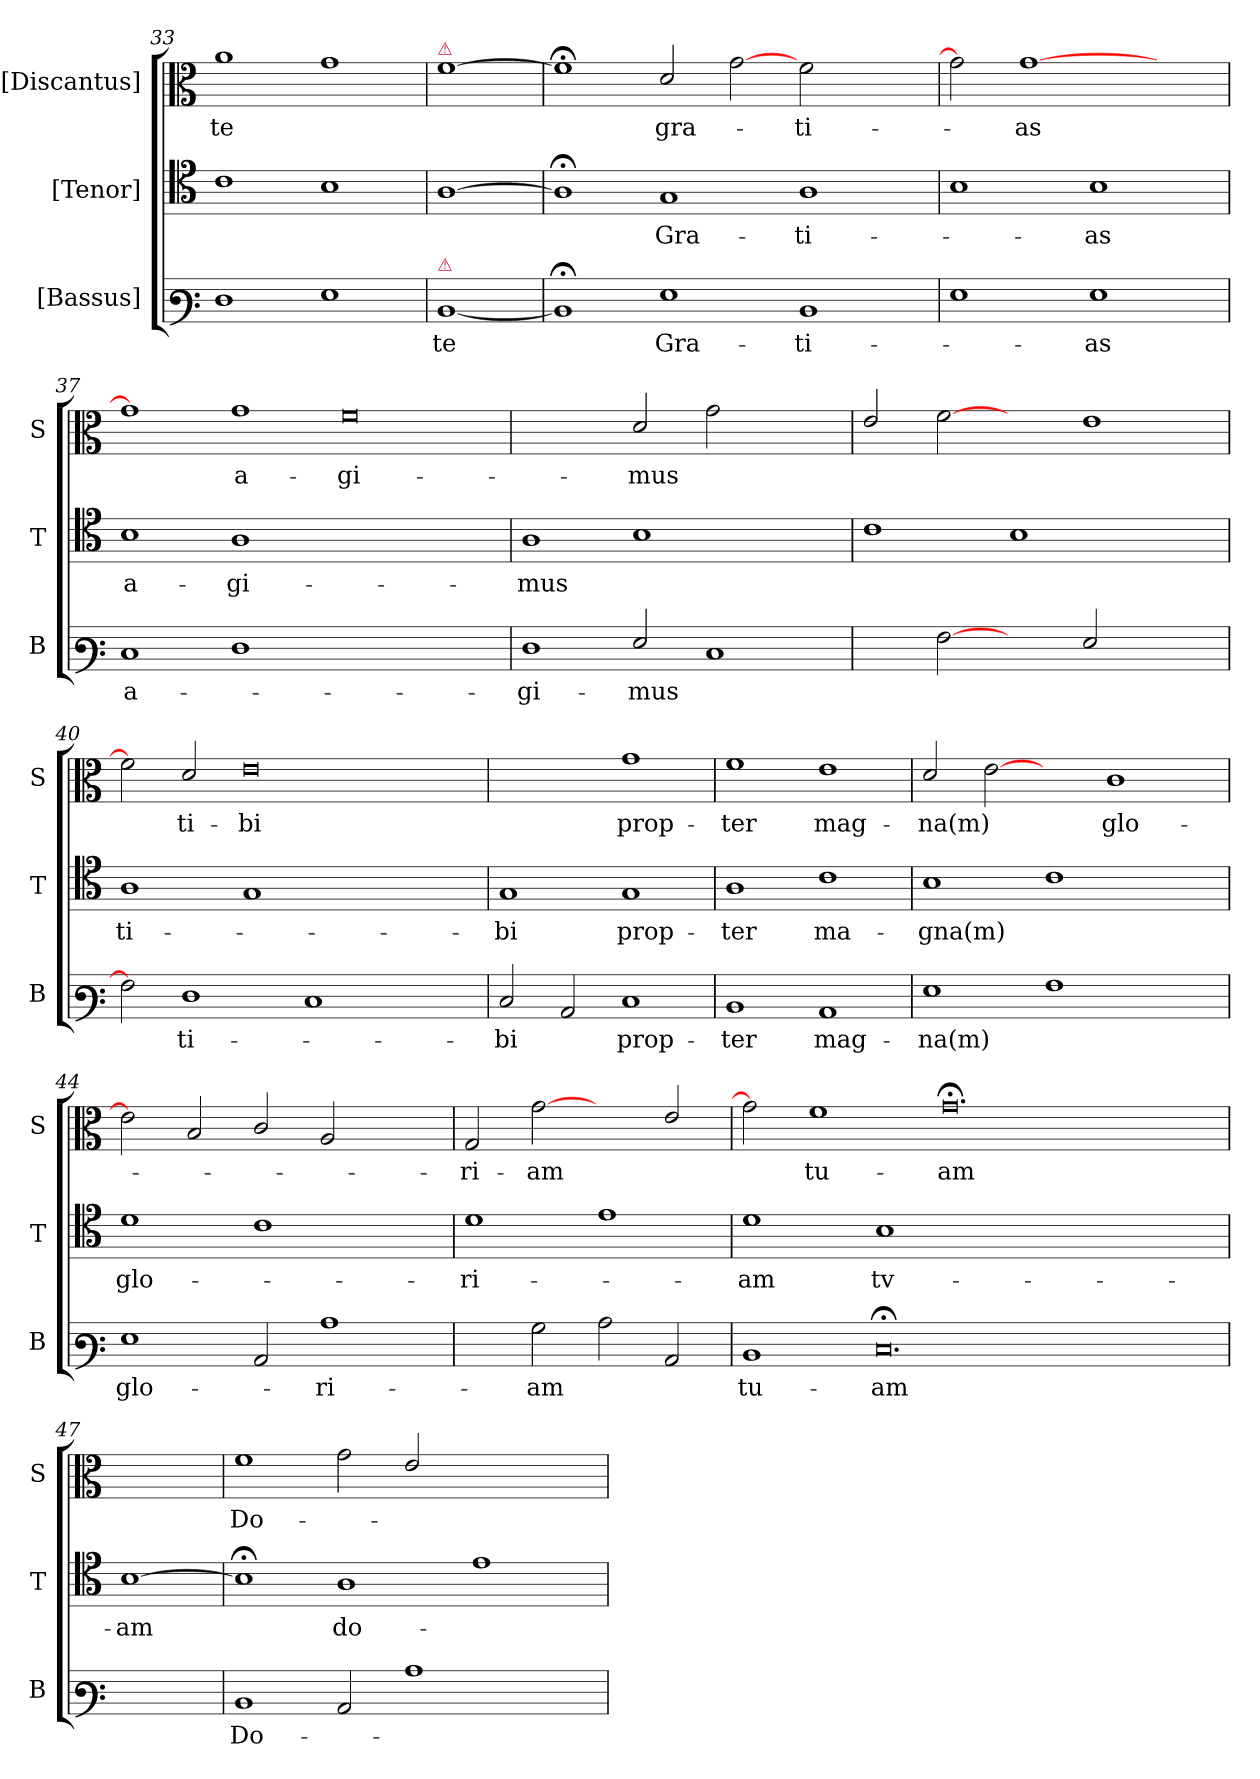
**kern	**text	**kern	**text	**kern	**text
*part3	*part3	*part2	*part2	*part1	*part1
*staff3	*staff3	*staff2	*staff2	*staff1	*staff1
*I"[Bassus]	*	*I"[Tenor]	*	*I"[Discantus]	*
*I'B	*	*I'T	*	*I'S	*
*clefF3	*	*clefC4	*	*clefC3	*
*k[]	*	*k[]	*	*k[]	*
*C:	*	*C:	*	*C:	*
=33	=33	=33	=33	=33	=33
1F	.	1c	.	1a	te
1G	.	1B	.	1g	.
=34	=34	=34	=34	=34	=34
!	!	!	!	!LO:TX:a:color=crimson:t=⚠	!
!LO:TX:a:color=crimson:t=⚠	!	!	!	!	!
[1D	te	[1A	.	[1f	.
=35	=35	=35	=35	=35	=35
1D;<]	.	1A;<]	.	1f;<]	.
1G	Gra-	1G	Gra-	2d/	gra-
.	.	.	.	[2g	.
1D	-ti-	1A	-ti-	2f\	-ti-
.	.	.	.	2ryy	.
=36	=36	=36	=36	=36	=36
1G	.	1B	.	2g]	.
.	.	.	.	[1g	-as
1G	-as	1B	-as	.	.
.	.	.	.	2ryy	.
=37	=37	=37	=37	=37	=37
1E	a-	1B	a-	1g]	.
1F	.	1A	-gi-	1g	a-
0ryy	.	0ryy	.	0f	-gi-
=38	=38	=38	=38	=38	=38
1F	-gi-	1A	-mus	1ryy	.
2G/	-mus	1B	.	2d/	-mus
1E	.	.	.	2g\	.
.	.	2ryy	.	2ryy	.
=39	=39	=39	=39	=39	=39
2ryy	.	1c	.	2e/	.
[2A	.	.	.	[2f	.
2ryy	.	1B	.	2ryy	.
2G/	.	.	.	1e	.
2ryy	.	2ryy	.	.	.
=40	=40	=40	=40	=40	=40
2A]	.	1A	ti-	2f]	.
1F	ti-	.	.	2d/	ti-
.	.	1G	.	0e	-bi
1E	.	.	.	.	.
.	.	1ryy	.	.	.
2ryy	.	.	.	.	.
=41	=41	=41	=41	=41	=41
2E/	-bi	1G	-bi	1ryy	.
2C/	.	.	.	.	.
1E	prop-	1G	prop-	1g	prop-
=42	=42	=42	=42	=42	=42
1D	-ter	1A	-ter	1f	-ter
1C	mag-	1c	ma-	1e	mag-
=43	=43	=43	=43	=43	=43
1G	-na(m)	1B	-gna(m)	2d/	-na(m)
.	.	.	.	[2e	.
1A	.	1c	.	2ryy	.
.	.	.	.	1c	glo-
2ryy	.	2ryy	.	.	.
=44	=44	=44	=44	=44	=44
1G	glo-	1d	glo-	2e]	.
.	.	.	.	2B/	.
2C/	.	1c	.	2c/	.
1c	-ri-	.	.	2A/	.
.	.	2ryy	.	2ryy	.
=45	=45	=45	=45	=45	=45
2ryy	.	1d	-ri-	2G/	-ri-
2B\	-am	.	.	[2g	-am
2c\	.	1e	.	2ryy	.
2C/	.	.	.	2e/	.
=46	=46	=46	=46	=46	=46
1D	tu-	1d	-am	2g]	.
.	.	.	.	1f	tu-
0.E;<	-am	1B	tv-	.	.
.	.	.	.	0.g;<	-am
.	.	0ryy	.	.	.
2ryy	.	2ryy	.	.	.
=47	=47	=47	=47	=47	=47
1ryy	.	[1B	-am	1ryy	.
=48	=48	=48	=48	=48	=48
1D	Do-	1B;<]	.	1f	Do-
2C/	.	1A	do-	2g\	.
1c	.	.	.	2e/	.
.	.	1e	.	1ryy	.
2ryy	.	.	.	.	.
=	=	=	=	=	=
*-	*-	*-	*-	*-	*-
